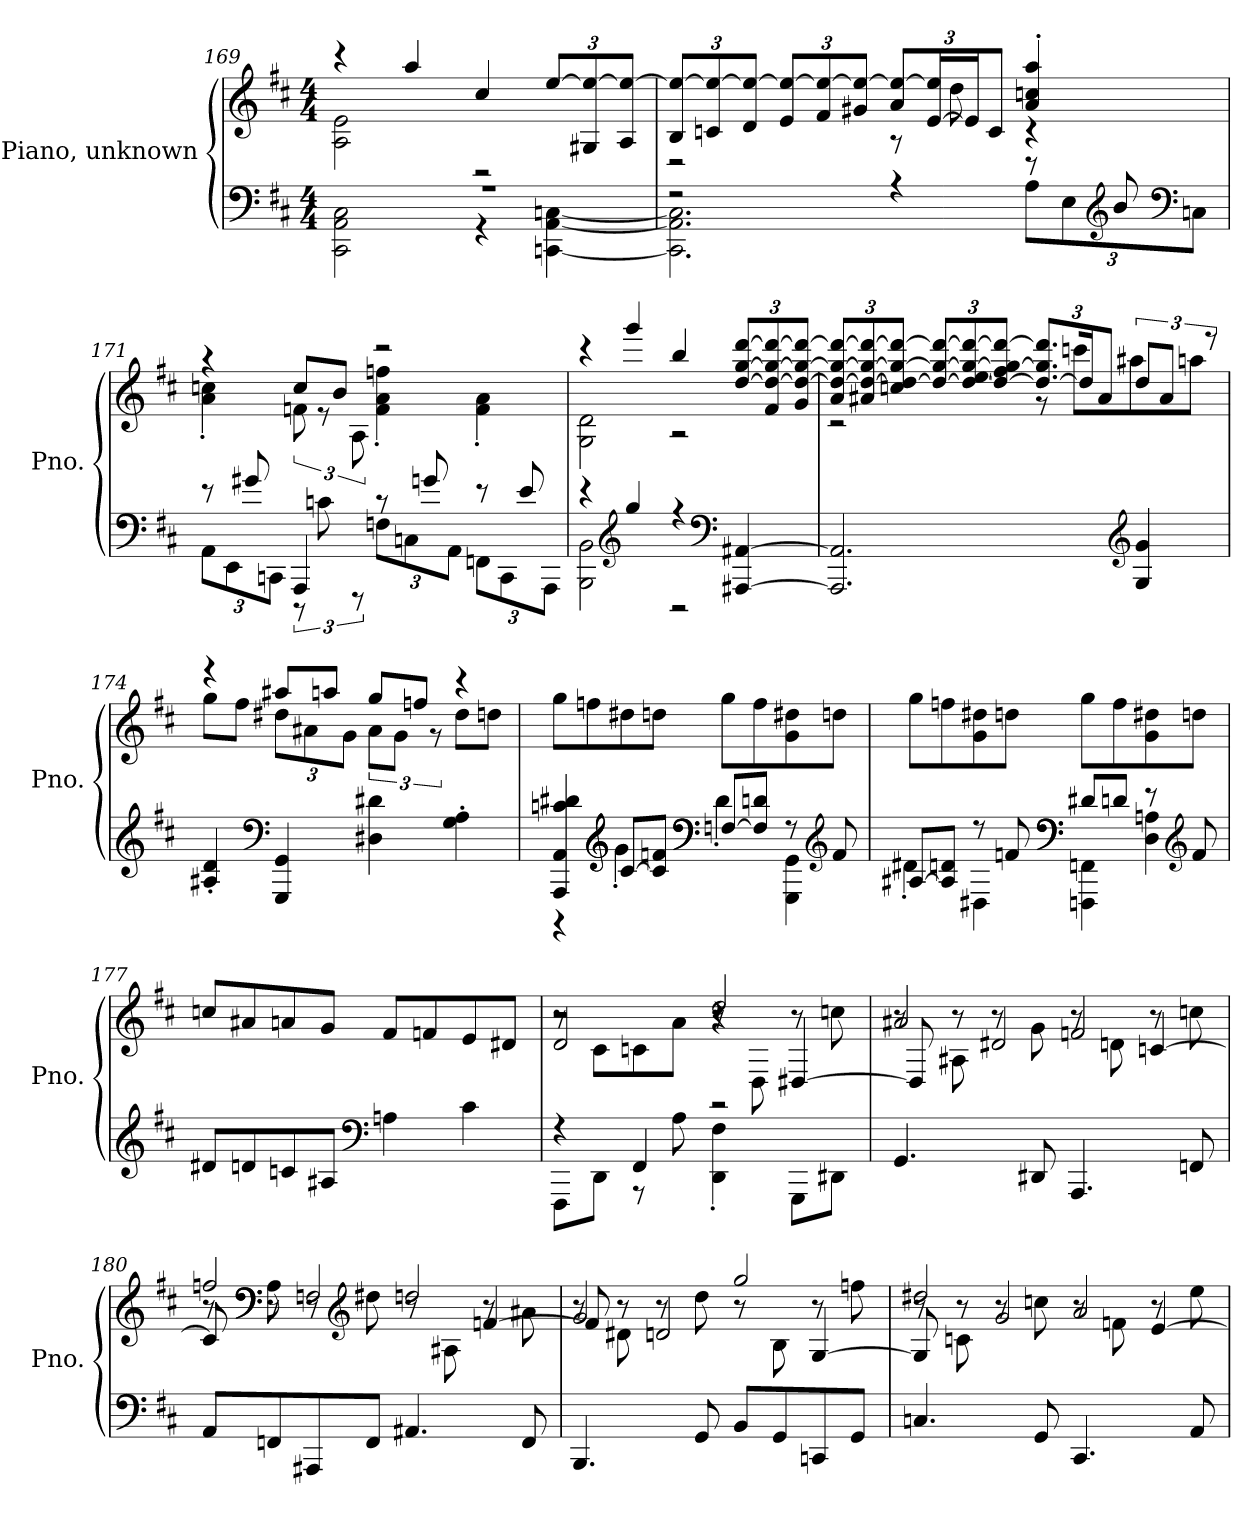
**kern	**kern
*part1	*part1
*staff2	*staff1
*I"Piano, unknown	*
*I'Pno.	*
*clefF4	*clefG2
*k[f#c#]	*k[f#c#]
*M4/4	*M4/4
=169	=169
*^	*^
1r	2CC#\ 2AA\ 2C#\	4r	2A\ 2e\
.	.	4aa/	.
.	4r	4cc#/	2r
*	*	*Xbrackettup	*
.	[4CCn\ [4AA\ [4Cn\	[12ee/L	.
.	.	12G#X/ 12ee/_	.
.	.	12A/ 12ee/_J	.
!!LO:LB:g=z	!!
=170	=170	=170	=170
2r	2.CC\] 2.AA\] 2.C\]	12B/ 12ee/_L	2r
.	.	12cn/ 12ee/_	.
.	.	12d/ 12ee/_J	.
.	.	12e/ 12ee/_L	.
.	.	12f#/ 12ee/_	.
.	.	12g#X/ 12ee/_J	.
4r	.	12a/ 12ee/_L	8r
.	.	[24e/ 24ee/]L	.
.	.	24e/J]	8dd\
.	.	12c/J	.
*	*Xbrackettup	*	*
8r	12A\L	4a/' 4ccn/' 4aa/'	4r
.	12E\	.	.
*clefG2	*	*	*
8b/	.	.	.
*clefF4	*	*	*
.	12Cn\J	.	.
!!LO:LB:g=z	!!
=171	=171	=171	=171
8r	12AA\L	4r	4a\' 4ccn\'
.	12EE\	.	.
8g#X/	.	.	.
.	12CCn\J	.	.
*	*brackettup	*	*brackettup
4AAA/	12r	8cc/L	12fn\
.	12cn\	.	12r
.	.	8b/J	.
.	12r	.	12A\
*	*Xbrackettup	*	*
8r	12Fn\L	2r	4f\' 4a\' 4ffn\'
.	12Cn\	.	.
8gn/	.	.	.
.	12AA\J	.	.
8r	12FFn\L	.	4f\' 4a\'
.	12CC\	.	.
8e/	.	.	.
.	12AAA\J	.	.
=172	=172	=172	=172
4r	2BBB\ 2BB\	4r	2G\ 2d\
*clefG2	*	*	*
4gg/	.	4ggg/	.
4r	2r	4bb/	2r
*clefF4	*	*	*
*	*	*Xbrackettup	*
[4AAA#X/ [4AA#X/	.	[12dd/ [12gg/ [12ddd/L	.
.	.	12f#/ 12dd/_ 12gg/_ 12ddd/_	.
.	.	12g/ 12dd/_ 12gg/_ 12ddd/_J	.
*v	*v	*	*
!!LO:LB:g=z	!!
=173	=173	=173
2.AAA#/] 2.AA#/]	12a/ 12dd/_ 12gg/_ 12ddd/_L	2r
.	12a#X/ 12dd/_ 12gg/_ 12ddd/_	.
.	12ccn/ 12dd/_ 12gg/_ 12ddd/_J	.
.	12dd/_ 12gg/_ 12ddd/_L	.
.	12dd/_ 12ee/ 12gg/_ 12ddd/_	.
.	12dd/_ 12ff#/ 12gg/_ 12ddd/_J	.
.	12.dd/_ 12.gg/] 12.ddd/]L	8r
.	24dd/K]	8cccn\L
.	12a#/J	.
*clefG2	*	*
*	*brackettup	*
4G/ 4g/	12dd/L	8aa#X\
.	12a#/J	.
.	.	8aan\J
.	12r	.
=174	=174	=174
4A#X/' 4d/'	4r	8gg\L
.	.	8ff#\J
*clefF4	*	*
*	*	*Xbrackettup
4GGG/ 4GG/	8aa#X/L	12dd#X\L
.	.	12a#X\
.	8aan/J	.
.	.	12g\J
*	*	*brackettup
4D#X\ 4d#X\	8gg/L	12a#\L
.	.	12g\J
.	8ffn/J	.
.	.	12r
4G\' 4A#\'	4r	8dd#\L
.	.	8ddn\J
*	*v	*v
!!LO:LB:g=z
=175	=175
*^	*
4AAA/ 4AA/ 4cn/ 4d#X/	4r	8gg\L
.	.	8ffn\
*clefG2	*	*
[8c/L	4g'\	8dd#X\
8c/] 8fn/J	.	8ddn\J
*clefF4	*	*
[8Fn/L	4d#'\	8gg\L
8F/] 8dn/J	.	8ff\
8r	4GGG\ 4GG\	8g\ 8dd#X\
*clefG2	*	*
8f/	.	8ddn\J
=176	=176	=176
[8A#X/L	4d#X'\	8gg\L
8A#/] 8dn/J	.	8ffn\
8r	4D#X\	8g\ 8dd#X\
8fn/	.	8ddn\J
*clefF4	*	*
8d#X/L	4FFFn\ 4FFn\	8gg\L
8dn/J	.	8ff\
8r	4D#\ 4An\	8g\ 8dd#X\
*clefG2	*	*
8f/	.	8ddn\J
*v	*v	*
!!LO:LB:g=z
=177	=177
8d#X/L	8ccn/L
8dn/	8a#X/
8cn/	8an/
8A#X/J	8g/J
*clefF4	*
4An\	8f#/L
.	8fn/
4c\	8e/
.	8d#X/J
=178	=178
*^	*^
*	*	*	*^
4r	8FFF#\L	2d/	8r	2r
.	8DD\J	.	8c#\L	.
4FF#/	8r	.	8cn\	.
.	8A\	.	8a\J	.
2r	4DD\' 4F#\'	2dd/	8r	4r
.	.	.	8D\	.
.	8GGG\L	.	8r	[4D#X/
.	8DD#X\J	.	8ccn\	.
*v	*v	*	*	*
=179	=179	=179	=179
4.GG/	2a#X/	8r	8D#/]
.	.	8A#X\	8r
.	.	8r	2d#X/
8DD#X/	.	8g\	.
4.AAA/	2fn/	8r	.
.	.	8dn\	.
.	.	8r	[4cn/
8FFn/	.	8ccn\	.
!!LO:PB:g=z	!!	!!
=180	=180	=180	=180
8AA/L	2ffn/	8r	8c/]
*	*clefF4	*	*
8FFn/	.	8A\	8r
8AAA#X/	.	8r	2Fn/
*	*clefG2	*	*
8FF/J	.	8dd#X\	.
4.AA#X/	2ddn/	8r	.
.	.	8A#X\	.
.	.	8r	[4fn/
8FF/	.	8a#X\	.
=181	=181	=181	=181
4.BBB/	2g/	8r	8f/]
.	.	8d#X\	8r
.	.	8r	2dn/
8GG/	.	8dd\	.
8BB/L	2gg/	8r	.
8GG/	.	8B\	.
8CCn/	.	8r	[4G/
8GG/J	.	8ffn\	.
=182	=182	=182	=182
4.Cn/	2dd#X/	8r	8G/]
.	.	8cn\	8r
.	.	8r	2g/
8GG/	.	8ccn\	.
4.CC#/	2a/	8r	.
.	.	8fn\	.
.	.	8r	[4e/
8AA/	.	8ee\	.
*	*v	*v	*v
=	=
*-	*-
